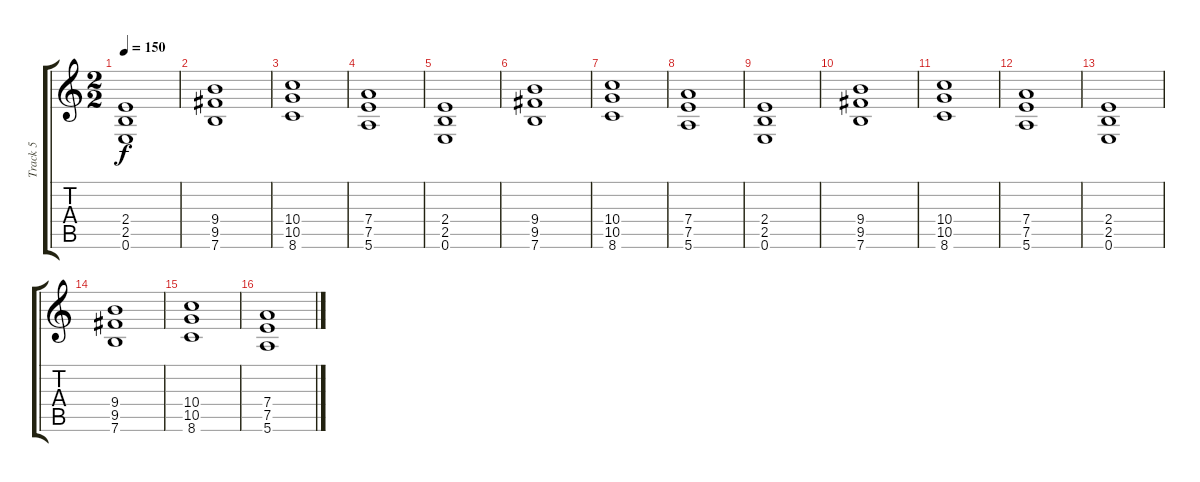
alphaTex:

\track ("Track 5" "Track 5") {instrument overdrivenguitar}
\staff {score tabs}
\tuning (E4 B3 G3 D3 A2 E2) {hide}
\ts (2 2)
\tempo 150
\clef g2
\ks c
(2.4 2.5 0.6).1{dy f} |
(9.4 9.5 7.6).1 |
(10.4 10.5 8.6).1 |
(7.4 7.5 5.6).1 |
(2.4 2.5 0.6).1 |
(9.4 9.5 7.6).1 |
(10.4 10.5 8.6).1 |
(7.4 7.5 5.6).1 |
(2.4 2.5 0.6).1 |
(9.4 9.5 7.6).1 |
(10.4 10.5 8.6).1 |
(7.4 7.5 5.6).1 |
(2.4 2.5 0.6).1 |
(9.4 9.5 7.6).1 |
(10.4 10.5 8.6).1 |
(7.4 7.5 5.6).1
